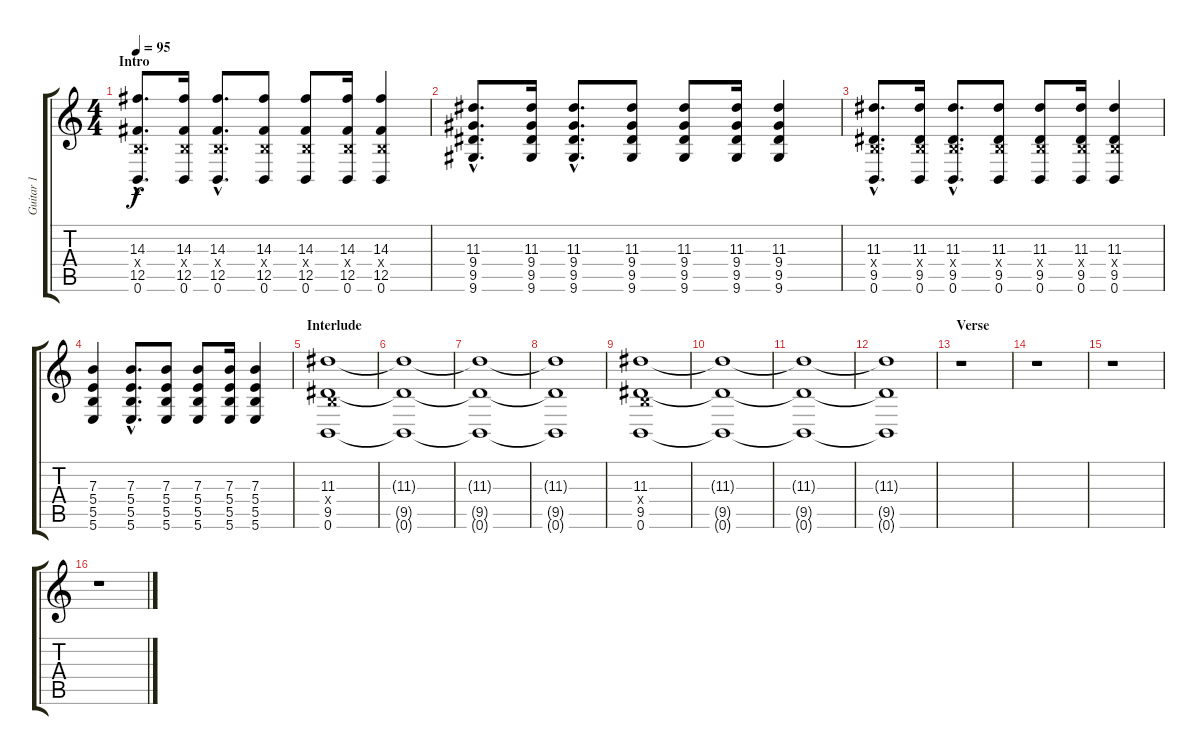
\track ("Guitar 1" "Guitar 1") {instrument distortionguitar}
\staff {score tabs}
\tuning (Db4 Ab3 E3 B2 Gb2 B1) {hide}
\ts (4 4)
\section ("" "Intro")
\tempo 95
\clef g2
\ks c
(14.3{hac} 0.4{hac x} 12.5{hac} 0.6{hac}).8{d dy f instrument distortionguitar} (14.3 0.4{x} 12.5 0.6).16 (14.3{hac} 0.4{hac x} 12.5{hac} 0.6{hac}).8{d} (14.3 0.4{x} 12.5 0.6).8 (14.3 0.4{x} 12.5 0.6).8 (14.3 0.4{x} 12.5 0.6).16 (14.3 0.4{x} 12.5 0.6).4 |
(11.3{hac} 9.4{hac} 9.5{hac} 9.6{hac}).8{d} (11.3 9.4 9.5 9.6).16 (11.3{hac} 9.4{hac} 9.5{hac} 9.6{hac}).8{d} (11.3 9.4 9.5 9.6).8 (11.3 9.4 9.5 9.6).8 (11.3 9.4 9.5 9.6).16 (11.3 9.4 9.5 9.6).4 |
(11.3{hac} 0.4{hac x} 9.5{hac} 0.6{hac}).8{d} (11.3 0.4{x} 9.5 0.6).16 (11.3{hac} 0.4{hac x} 9.5{hac} 0.6{hac}).8{d} (11.3 0.4{x} 9.5 0.6).8 (11.3 0.4{x} 9.5 0.6).8 (11.3 0.4{x} 9.5 0.6).16 (11.3 0.4{x} 9.5 0.6).4 |
(7.3 5.4 5.5 5.6).4 (7.3{hac} 5.4{hac} 5.5{hac} 5.6{hac}).8{d} (7.3 5.4 5.5 5.6).8 (7.3 5.4 5.5 5.6).8 (7.3 5.4 5.5 5.6).16 (7.3 5.4 5.5 5.6).4 |
\section ("" "Interlude")
(11.3 0.4{x} 9.5 0.6).1 |
(11.3{t} 9.5{t} 0.6{t}).1 |
(11.3{t} 9.5{t} 0.6{t}).1 |
(11.3{t} 9.5{t} 0.6{t}).1 |
(11.3 0.4{x} 9.5 0.6).1 |
(11.3{t} 9.5{t} 0.6{t}).1 |
(11.3{t} 9.5{t} 0.6{t}).1 |
(11.3{t} 9.5{t} 0.6{t}).1 |
\section ("" "Verse")
r.1 |
r.1 |
r.1 |
r.1
